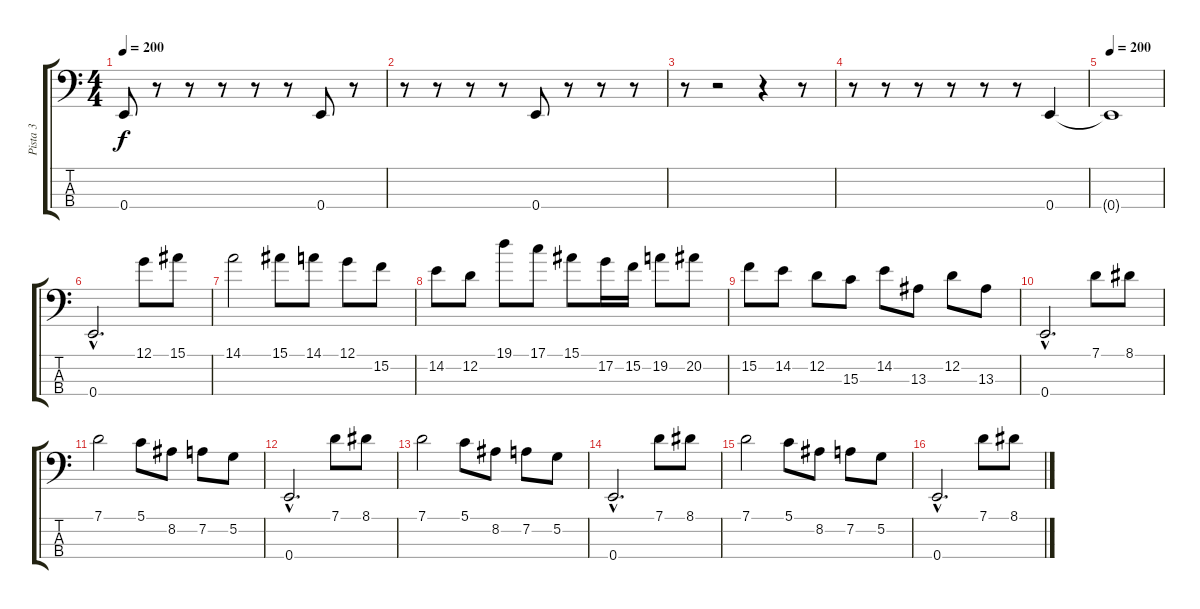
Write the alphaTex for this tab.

\track ("Pista 3" "Pista 3") {instrument electricbassfinger}
\staff {score tabs}
\tuning (G2 D2 A1 E1) {hide}
\ts (4 4)
\tempo 200
\clef f4
\ks c
0.4.8{dy f} r.8 r.8 r.8 r.8 r.8 0.4.8 r.8 |
r.8 r.8 r.8 r.8 0.4.8 r.8 r.8 r.8 |
r.8 r.2 r.4 r.8 |
r.8 r.8 r.8 r.8 r.8 r.8 0.4.4 |
\tempo 200
0.4{t}.1 |
0.4{hac}.2{d} 12.1.8 15.1.8 |
14.1.2 15.1.8 14.1.8 12.1.8 15.2.8 |
14.2.8 12.2.8 19.1.8 17.1.8 15.1.8 17.2.16 15.2.16 19.2.8 20.2.8 |
15.2.8 14.2.8 12.2.8 15.3.8 14.2.8 13.3.8 12.2.8 13.3.8 |
0.4{hac}.2{d} 7.1.8 8.1.8 |
7.1.2 5.1.8 8.2.8 7.2.8 5.2.8 |
0.4{hac}.2{d} 7.1.8 8.1.8 |
7.1.2 5.1.8 8.2.8 7.2.8 5.2.8 |
0.4{hac}.2{d} 7.1.8 8.1.8 |
7.1.2 5.1.8 8.2.8 7.2.8 5.2.8 |
0.4{hac}.2{d} 7.1.8 8.1.8
